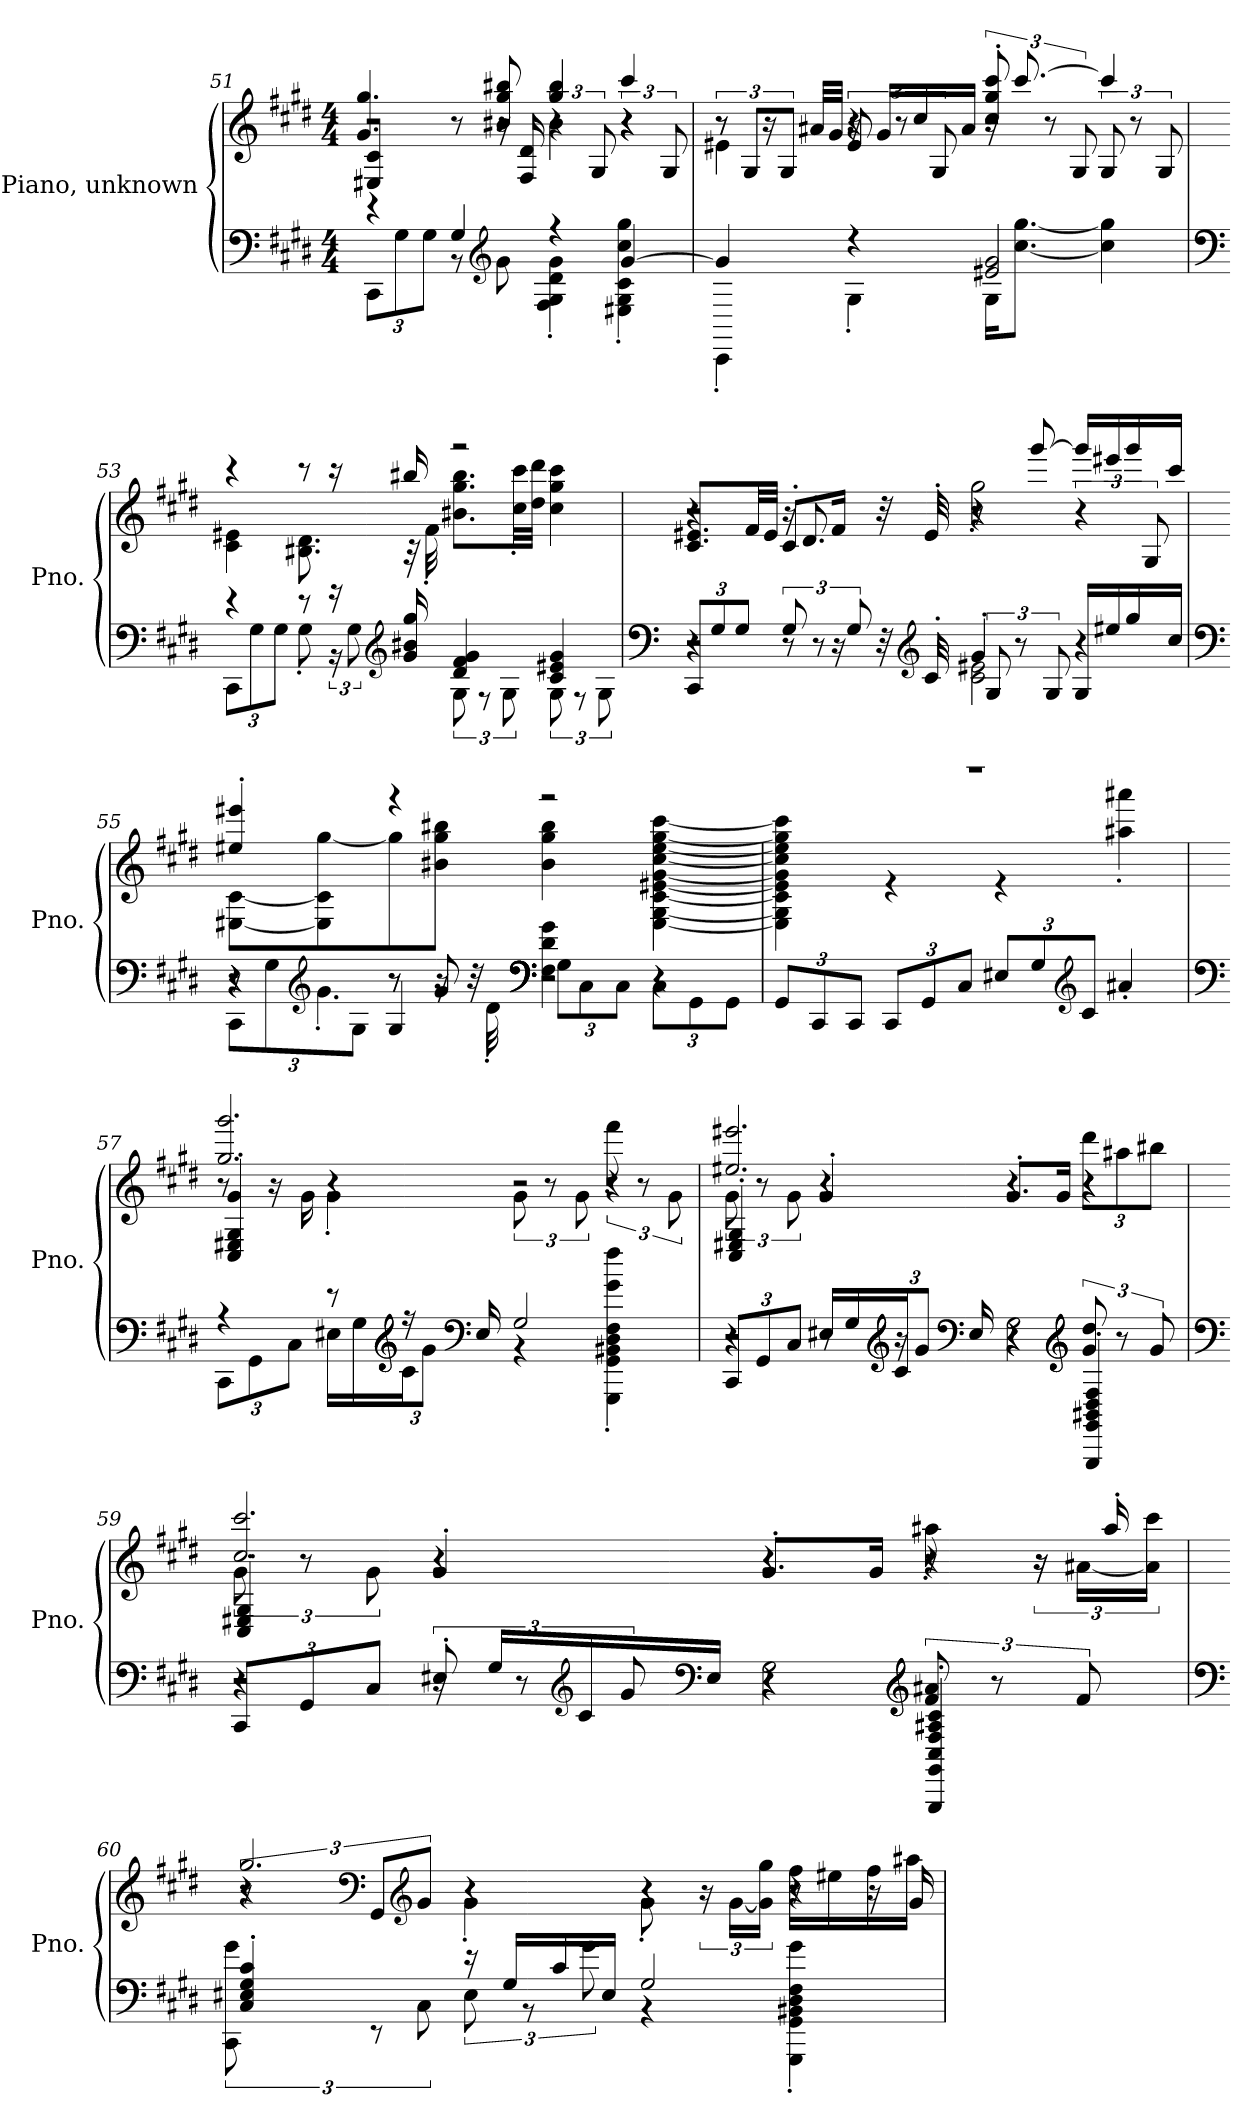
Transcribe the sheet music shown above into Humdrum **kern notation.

**kern	**kern
*part1	*part1
*staff2	*staff1
*I"Piano, unknown	*
*I'Pno.	*
!!LO:LB:g=z
*clefF4	*clefG2
*k[f#c#g#d#]	*k[f#c#g#d#]
*M4/4	*M4/4
=51	=51
*^	*
*	*Xbrackettup	*
*	*	*^
*	*	*	*^
4r	12CC#\L	4E#X/ 4c#/	2r	4.g#/ 4.gg#/
.	12G#\	.	.	.
.	12G#\J	.	.	.
4G#/	8r	8r	.	.
*clefG2	*	*	*	*
.	8g#\	8b#X/ 8gg#/ 8bb#X/	.	16r
.	.	.	.	16F#/ 16d#/
4r	4F#\' 4G#\' 4d#\' 4g#\'	4gg#/ 4bb#/	4b#\	6r
.	.	.	.	12G#/
[4g#/	4E#X\' 4G#\' 4c#\' 4cc#\' 4gg#\'	4ccc#/	4r	6r
.	.	.	.	12G#/
=52	=52	=52	=52	=52
4g#/]	4CC#'\	8r	4e#X\	12r
.	.	.	.	12G#/L
.	.	16r	.	.
.	.	.	.	12G#/J
.	.	32a#X/LLL	.	.
.	.	32g#/JJJ	.	.
4r	4G#'\	16r	4r	12e#/
.	.	16g#/LL	.	.
.	.	.	.	12r
.	.	16cc#/	.	.
.	.	.	.	12G#/
.	.	16a#/JJ	.	.
2e#X/ 2g#/	16G#\KL	16r	2r	12cc#/' 12gg#/' 12ccc#/'
.	[8.cc#\ [8.gg#\J	[8.ccc#/	.	.
.	.	.	.	12r
.	.	.	.	12G#/
.	4cc#\] 4gg#\]	4ccc#/]	.	12G#/
.	.	.	.	12r
.	.	.	.	12G#/
*	*	*v	*v	*v
!!LO:LB:g=z
=53	=53	=53
*clefF4	*	*
*	*	*^
4r	12CC#\L	4r	4c#\ 4e#X\
.	12G#\	.	.
.	12G#\J	.	.
8r	8G#'\	8r	8.B#X\ 8.d#\
*	*brackettup	*	*
16r	24r	16r	.
.	12G#\	.	.
*clefG2	*	*	*
16g#/ 16b#X/ 16gg#/	.	16bb#X/	32r
.	.	.	32f#'\
4d#/ 4f#/ 4g#/	12G#\	2r	8.b#X\ 8.gg#\ 8.bb#\L
.	12r	.	.
.	12G#\	.	.
.	.	.	32cc#\' 32ccc#\'LL
.	.	.	32dd#\ 32ddd#\JJJ
4c#/ 4e#X/ 4g#/	12G#\	.	4cc#\ 4gg#\ 4ccc#\
.	12r	.	.
.	12G#\	.	.
*v	*v	*	*
*	*v	*v
!!LO:LB:g=z
=54	=54
*clefF4	*
*^	*
*	*^	*
*	*	*Xbrackettup	*
*	*	*	*^
*	*	*	*	*^
4r	2r	12CC#/L	4r	2r	8.c#/ 8.e#X/L
.	.	12G#/	.	.	.
.	.	12G#/J	.	.	.
.	.	.	.	.	32f#/LL
.	.	.	.	.	32e#/JJJ
*	*	*brackettup	*	*	*
8r	.	12G#/	16r	.	8c#'/L
.	.	.	8.d#'/	.	.
.	.	12r	.	.	.
16r	.	.	.	.	16f#/Jk
.	.	12G#/	.	.	.
32r	.	.	.	.	32r
*clefG2	*	*	*	*	*
32c#'/	.	.	.	.	32e#'/
4g#'/	2c#\ 2e#X\	12G#/	8r	2gg#'\	4r
.	.	12r	.	.	.
.	.	.	[8ggg#/	.	.
.	.	12G#/	.	.	.
16G#/LL	.	4r	16ggg#/LL]	.	6r
16ee#X/	.	.	16eee#X/	.	.
16gg#/	.	.	16ggg#/	.	.
.	.	.	.	.	12G#/
16cc#/JJ	.	.	16ccc#/JJ	.	.
*v	*v	*v	*	*	*
*	*v	*v	*v
!!LO:PB:g=z
=55	=55
*clefF4	*
*^	*
*	*^	*
*	*	*^	*
*	*	*	*Xbrackettup	*
*	*	*	*	*^
4r	8r	4r	12CC#\L	4ee#X/' 4eee#X/'	[8E#X\ [8c#\L
.	.	.	12G#\	.	.
*clefG2	*	*	*	*	*
.	4.g#'\	.	.	.	8E#\] 8c#\] [8gg#\
.	.	.	12G#\J	.	.
8r	.	4G#/	8r	4r	8gg#\]
8g#/	.	.	16r	.	8b#X\ 8gg#\ 8bb#X\J
.	.	.	32r	.	.
.	.	.	32d#'\	.	.
*clefF4	*	*	*	*	*
2r	4F#\ 4d#\ 4g#\	2r	12G#\L	2r	4b#\ 4gg#\ 4bb#\
.	.	.	12C#\	.	.
.	.	.	12C#\J	.	.
.	4r	.	12C#\L	.	[4E#\ [4G#\ [4c#\ [4e#X\ [4g#\ [4cc#\ [4ee#\ [4gg#\ [4ccc#\
.	.	.	12GG#\	.	.
.	.	.	12GG#\J	.	.
*v	*v	*v	*v	*	*
=56	=56	=56
12GG#/L	1r	4E#\] 4G#\] 4c#\] 4e#\] 4g#\] 4cc#\] 4ee#\] 4gg#\] 4ccc#\]
12CC#/	.	.
12CC#/J	.	.
12CC#/L	.	4r
12GG#/	.	.
12C#/J	.	.
12E#X/L	.	4r
12G#/	.	.
*clefG2	*	*
12c#/J	.	.
4a#X'/	.	4aa#X\' 4aaa#X\'
*	*v	*v
!!LO:LB:g=z
=57	=57
*clefF4	*
*^	*^
*	*	*	*^
4r	12CC#\L	2.gg#/ 2.ggg#/	8r	4C#/' 4E#X/' 4G#/' 4g#/'
.	12GG#\	.	.	.
.	.	.	16r	.
.	12C#\J	.	.	.
.	.	.	16g#\	.
8r	16E#X\LL	.	4g#'\	4r
.	16G#\	.	.	.
*clefG2	*	*	*	*
16r	24c#\J	.	.	.
.	12g#\J	.	.	.
*clefF4	*	*	*	*
16E#/	.	.	.	.
2G#/	4r	.	12g#\	2r
.	.	.	12r	.
.	.	.	12g#\	.
.	4GGG#\' 4GG#\' 4BB#X\' 4D#\' 4F#\' 4g#\' 4ff#\'	4r	12fff#'\	.
.	.	.	12r	.
.	.	.	12g#\	.
=58	=58	=58	=58	=58
*	*^	*	*	*
12CC#/L	2r	4r	2.ee#X/ 2.eee#X/	12g#\	4C#/' 4E#X/' 4G#/'
12GG#/	.	.	.	12r	.
12C#/J	.	.	.	12g#\	.
16E#X/LL	.	8r	.	4r	4g#'/
16G#/	.	.	.	.	.
*clefG2	*	*	*	*	*
24c#/J	.	16r	.	.	.
12g#/J	.	.	.	.	.
*clefF4	*	*	*	*	*
.	.	16E#/	.	.	.
4r	2G#\	4r	.	4r	8.g#'/L
.	.	.	.	.	16g#/Jk
*clefG2	*	*	*	*	*
*brackettup	*	*	*	*Xbrackettup	*
12g#/ 12dd#/	.	4GGG#/' 4GG#/' 4BB#X/' 4D#/' 4F#/'	4r	12ddd#\L	4r
12r	.	.	.	12aa#X\	.
12g#/	.	.	.	12bb#X\J	.
!!LO:LB:g=z	!!	!!
=59	=59	=59	=59	=59	=59
*clefF4	*	*	*	*	*
*Xbrackettup	*	*	*	*brackettup	*
12CC#/L	2r	4r	2.cc#/ 2.ccc#/	12g#\	4C#/' 4E#X/' 4G#/'
12GG#/	.	.	.	12r	.
12C#/J	.	.	.	12g#\	.
*brackettup	*	*	*	*	*
12E#X'/	.	16r	.	4r	4g#'/
.	.	16G#/LL	.	.	.
12r	.	.	.	.	.
*clefG2	*	*	*	*	*
.	.	16c#/	.	.	.
12g#/	.	.	.	.	.
*clefF4	*	*	*	*	*
.	.	16E#/JJ	.	.	.
4r	2G#\	4r	.	4r	8.g#'/L
.	.	.	.	.	16g#/Jk
*clefG2	*	*	*	*	*
12f#/ 12a#X/	.	4GGG#/' 4GG#/' 4C#/' 4F#/' 4A#X/' 4c#/'	4r	8aa#X'\	8r
12r	.	.	.	.	.
.	.	.	.	24r	16r
12f#/	.	.	.	[24a#X\LL	.
.	.	.	.	.	16aa#'/
.	.	.	.	24a#\] 24ccc#\JJ	.
*v	*v	*v	*	*	*
!!LO:LB:g=z	!!	!!
=60	=60	=60	=60
*clefF4	*	*	*
*^	*	*	*
4C#/' 4E#X/' 4G#/' 4c#/'	12CC#\ 12g#\	2.gg#/	4r	12r
*	*	*clefF4	*	*
.	12r	.	.	12GG#/L
*	*	*clefG2	*	*
.	12C#\	.	.	12g#/J
16r	12E#\	.	4g#'\	4r
16G#/LL	.	.	.	.
.	12r	.	.	.
16c#/	.	.	.	.
.	12g#\	.	.	.
16E#/JJ	.	.	.	.
2G#/	4r	.	8g#'\	4r
.	.	.	24r	.
.	.	.	[24g#\LL	.
.	.	.	24g#\] 24gg#\JJ	.
.	4GGG#\' 4GG#\' 4BB#X\' 4D#\' 4F#\' 4g#\'	4r	16ff#\LL	8r
.	.	.	16ee#X\	.
.	.	.	16ff#\	16r
.	.	.	16aa#X\JJ	16g#/
*v	*v	*	*	*
*	*v	*v	*v
=	=
*-	*-
